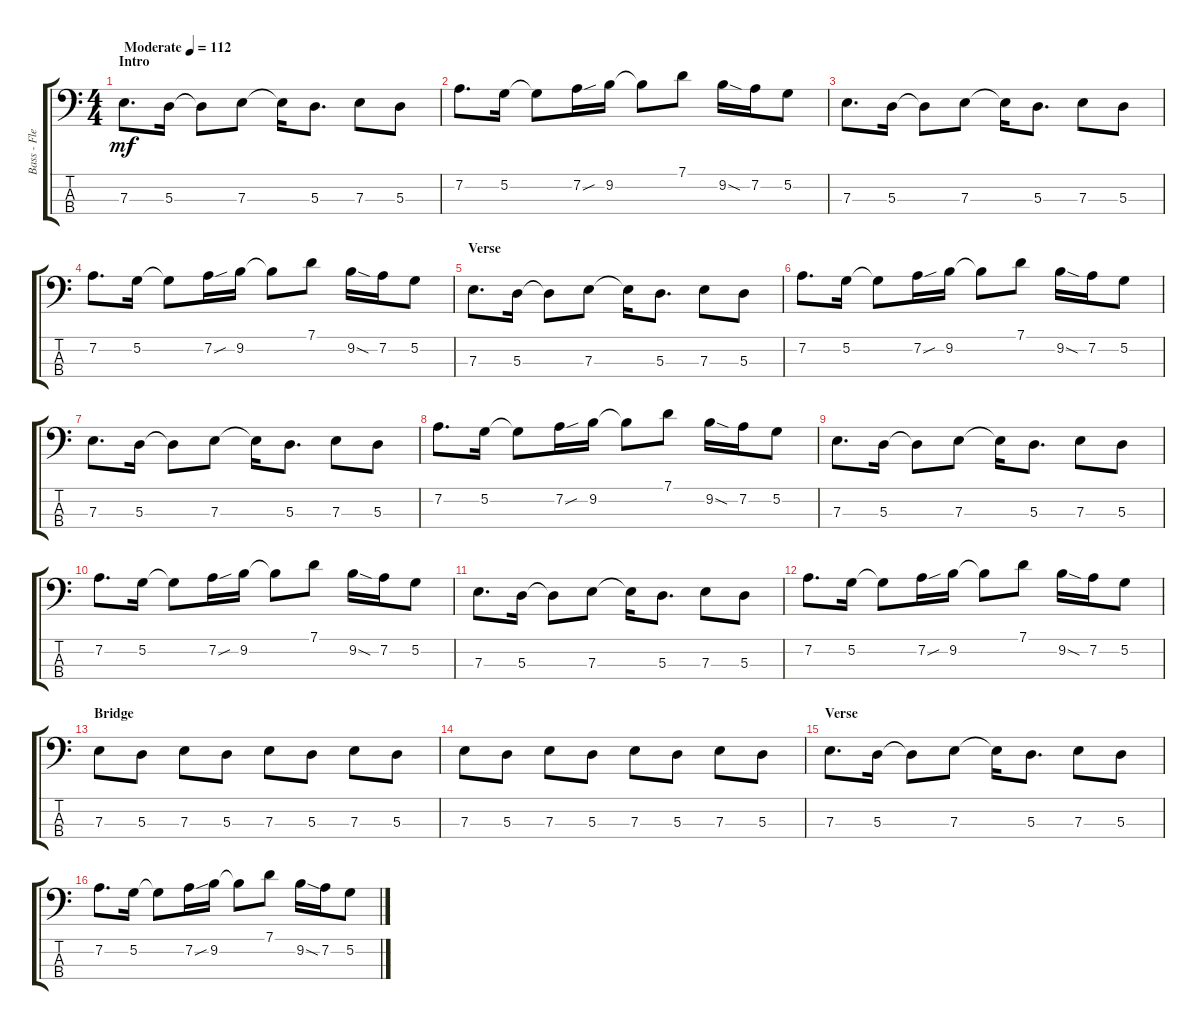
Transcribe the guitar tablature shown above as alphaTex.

\track ("Bass - Flea" "Bass - Fle") {instrument electricbassfinger}
\staff {score tabs}
\tuning (G2 D2 A1 E1) {hide}
\ts (4 4)
\section ("" "Intro")
\tempo (112 "Moderate")
\clef f4
\ks c
7.3.8{d dy mf instrument electricbassfinger} 5.3.16 5.3{t}.8 7.3.8 7.3{t}.16 5.3.8{d} 7.3.8 5.3.8 |
7.2.8{d} 5.2.16 5.2{t}.8 7.2{sou}.16 9.2.16 9.2{t}.8 7.1.8 9.2{sod}.16 7.2.16 5.2.8 |
7.3.8{d} 5.3.16 5.3{t}.8 7.3.8 7.3{t}.16 5.3.8{d} 7.3.8 5.3.8 |
7.2.8{d} 5.2.16 5.2{t}.8 7.2{sou}.16 9.2.16 9.2{t}.8 7.1.8 9.2{sod}.16 7.2.16 5.2.8 |
\section ("" "Verse")
7.3.8{d} 5.3.16 5.3{t}.8 7.3.8 7.3{t}.16 5.3.8{d} 7.3.8 5.3.8 |
7.2.8{d} 5.2.16 5.2{t}.8 7.2{sou}.16 9.2.16 9.2{t}.8 7.1.8 9.2{sod}.16 7.2.16 5.2.8 |
7.3.8{d} 5.3.16 5.3{t}.8 7.3.8 7.3{t}.16 5.3.8{d} 7.3.8 5.3.8 |
7.2.8{d} 5.2.16 5.2{t}.8 7.2{sou}.16 9.2.16 9.2{t}.8 7.1.8 9.2{sod}.16 7.2.16 5.2.8 |
7.3.8{d} 5.3.16 5.3{t}.8 7.3.8 7.3{t}.16 5.3.8{d} 7.3.8 5.3.8 |
7.2.8{d} 5.2.16 5.2{t}.8 7.2{sou}.16 9.2.16 9.2{t}.8 7.1.8 9.2{sod}.16 7.2.16 5.2.8 |
7.3.8{d} 5.3.16 5.3{t}.8 7.3.8 7.3{t}.16 5.3.8{d} 7.3.8 5.3.8 |
7.2.8{d} 5.2.16 5.2{t}.8 7.2{sou}.16 9.2.16 9.2{t}.8 7.1.8 9.2{sod}.16 7.2.16 5.2.8 |
\section ("" "Bridge")
7.3.8 5.3.8 7.3.8 5.3.8 7.3.8 5.3.8 7.3.8 5.3.8 |
7.3.8 5.3.8 7.3.8 5.3.8 7.3.8 5.3.8 7.3.8 5.3.8 |
\section ("" "Verse")
7.3.8{d} 5.3.16 5.3{t}.8 7.3.8 7.3{t}.16 5.3.8{d} 7.3.8 5.3.8 |
7.2.8{d} 5.2.16 5.2{t}.8 7.2{sou}.16 9.2.16 9.2{t}.8 7.1.8 9.2{sod}.16 7.2.16 5.2.8
